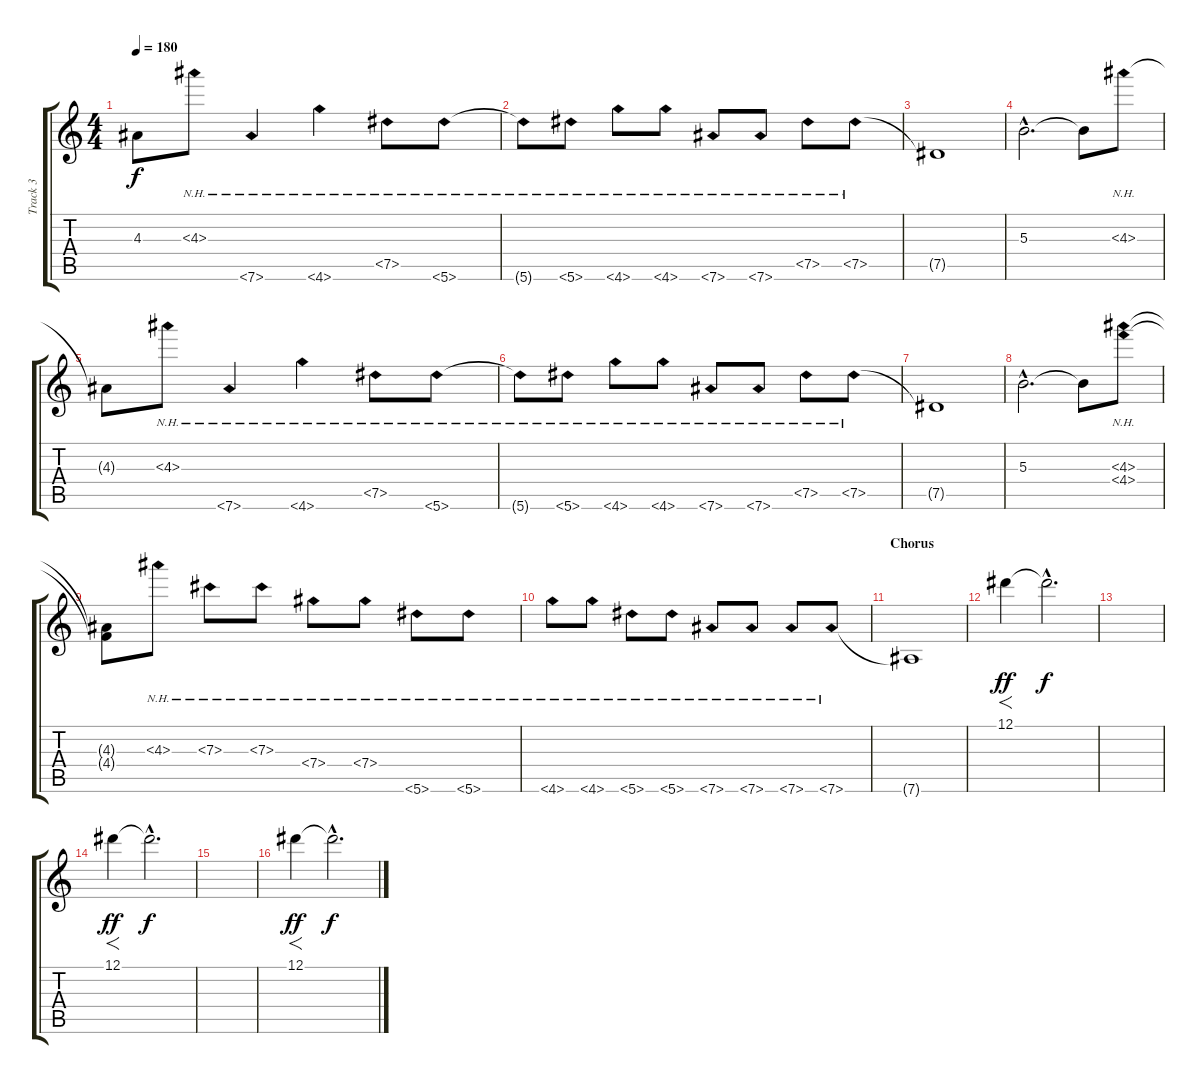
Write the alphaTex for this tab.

\track ("Track 3" "Track 3") {instrument electricguitarclean}
\staff {score tabs}
\tuning (Eb4 Bb3 Gb3 Db3 Ab2 Eb2) {hide}
\ts (4 4)
\tempo 180
\clef g2
\ks c
4.3{t}.8{dy f} 4.3{nh}.8 7.6{nh}.4 4.6{nh}.4 7.5{nh}.8 5.6{nh}.8 |
5.6{nh t}.8 5.6{nh}.8 4.6{nh}.8 4.6{nh}.8 7.6{nh}.8 7.6{nh}.8 7.5{nh}.8 7.5{nh}.8 |
7.5{t}.1 |
5.3{hac}.2{d} 5.3{t}.8 4.3{nh}.8 |
4.3{t}.8 4.3{nh}.8 7.6{nh}.4 4.6{nh}.4 7.5{nh}.8 5.6{nh}.8 |
5.6{nh t}.8 5.6{nh}.8 4.6{nh}.8 4.6{nh}.8 7.6{nh}.8 7.6{nh}.8 7.5{nh}.8 7.5{nh}.8 |
7.5{t}.1 |
5.3{hac}.2{d} 5.3{t}.8 (4.3{nh} 4.4{nh}).8 |
(4.3{t} 4.4{t}).8 4.3{nh}.8 7.3{nh}.8 7.3{nh}.8 7.4{nh}.8 7.4{nh}.8 5.6{nh}.8 5.6{nh}.8 |
4.6{nh}.8 4.6{nh}.8 5.6{nh}.8 5.6{nh}.8 7.6{nh}.8 7.6{nh}.8 7.6{nh}.8 7.6{nh}.8 |
\section ("" "Chorus")
7.6{t}.1 |
12.1.4{f dy ff instrument overdrivenguitar} 12.1{hac t}.2{d dy f} |
|
12.1.4{f dy ff} 12.1{hac t}.2{d dy f} |
|
12.1.4{f dy ff} 12.1{hac t}.2{d dy f}
